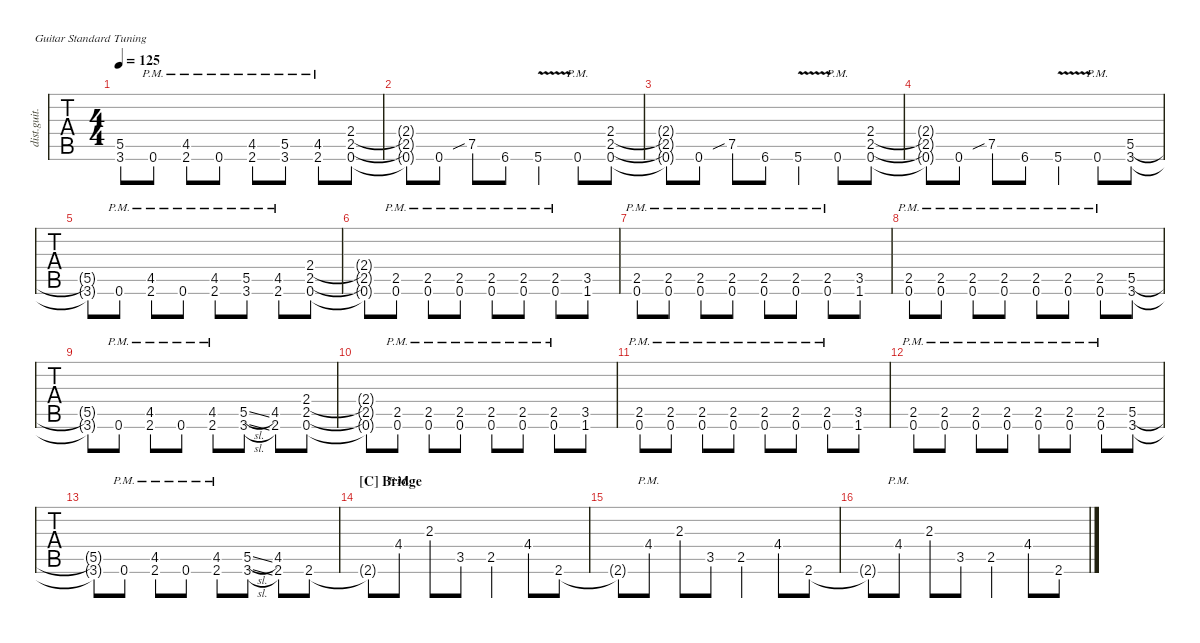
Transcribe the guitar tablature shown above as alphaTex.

\defaultSystemsLayout 4
\hideDynamics
\bracketExtendMode nobrackets
\otherSystemsTrackNameOrientation horizontal
\track ("Rhythm Guitar 2 (Kirk)" "dist.guit.") {defaultSystemsLayout 4 multiBarRest instrument distortionguitar}
\staff {tabs}
\tuning (E4 B3 G3 D3 A2 E2)
\ts (4 4)
\tempo 125
\clef g2
\ks c
(5.5{t} 3.6{t}).8{dy mf} 0.6{pm}.8 (2.6{pm acc #} 4.5{pm acc #}).8 0.6{pm}.8 (2.6{pm acc #} 4.5{pm acc #}).8 (3.6{pm} 5.5{pm}).8 (2.6{pm acc #} 4.5{pm acc #}).8 (0.6 2.5 2.4).8 |
(2.5{t} 0.6{t} 2.4{t}).8 0.6.8 7.5{sib}.8 6.6{acc #}.8 5.6{v}.4 0.6{pm}.8 (0.6 2.5 2.4).8 |
(2.5{t} 0.6{t} 2.4{t}).8 0.6.8 7.5{sib}.8 6.6{acc #}.8 5.6{v}.4 0.6{pm}.8 (0.6 2.5 2.4).8 |
(2.5{t} 0.6{t} 2.4{t}).8 0.6.8 7.5{sib}.8 6.6{acc #}.8 5.6{v}.4 0.6{pm}.8 (3.6 5.5).8 |
(5.5{t} 3.6{t}).8 0.6{pm}.8 (2.6{pm acc #} 4.5{pm acc #}).8 0.6{pm}.8 (2.6{pm acc #} 4.5{pm acc #}).8 (3.6{pm} 5.5{pm}).8 (2.6{pm acc #} 4.5{pm acc #}).8 (0.6 2.5 2.4).8 |
(0.6{t} 2.5{t} 2.4{t}).8 (0.6{pm} 2.5{pm}).8 (0.6{pm} 2.5{pm}).8 (0.6{pm} 2.5{pm}).8 (0.6{pm} 2.5{pm}).8 (0.6{pm} 2.5{pm}).8 (0.6{pm} 2.5{pm}).8 (1.6 3.5).8 |
(0.6{pm} 2.5{pm}).8 (0.6{pm} 2.5{pm}).8 (0.6{pm} 2.5{pm}).8 (0.6{pm} 2.5{pm}).8 (0.6{pm} 2.5{pm}).8 (0.6{pm} 2.5{pm}).8 (0.6{pm} 2.5{pm}).8 (1.6 3.5).8 |
(0.6{pm} 2.5{pm}).8 (0.6{pm} 2.5{pm}).8 (0.6{pm} 2.5{pm}).8 (0.6{pm} 2.5{pm}).8 (0.6{pm} 2.5{pm}).8 (0.6{pm} 2.5{pm}).8 (0.6{pm} 2.5{pm}).8 (3.6 5.5).8 |
(5.5{t} 3.6{t}).8 0.6{pm}.8 (2.6{pm acc #} 4.5{pm acc #}).8 0.6{pm}.8 (2.6{pm acc #} 4.5{pm acc #}).8 (3.6{sl} 5.5{sl}).8 (2.6{acc #} 4.5{acc #}).8 (0.6 2.5 2.4).8 |
(0.6{t} 2.5{t} 2.4{t}).8 (0.6{pm} 2.5{pm}).8 (0.6{pm} 2.5{pm}).8 (0.6{pm} 2.5{pm}).8 (0.6{pm} 2.5{pm}).8 (0.6{pm} 2.5{pm}).8 (0.6{pm} 2.5{pm}).8 (1.6 3.5).8 |
(0.6{pm} 2.5{pm}).8 (0.6{pm} 2.5{pm}).8 (0.6{pm} 2.5{pm}).8 (0.6{pm} 2.5{pm}).8 (0.6{pm} 2.5{pm}).8 (0.6{pm} 2.5{pm}).8 (0.6{pm} 2.5{pm}).8 (1.6 3.5).8 |
(0.6{pm} 2.5{pm}).8 (0.6{pm} 2.5{pm}).8 (0.6{pm} 2.5{pm}).8 (0.6{pm} 2.5{pm}).8 (0.6{pm} 2.5{pm}).8 (0.6{pm} 2.5{pm}).8 (0.6{pm} 2.5{pm}).8 (3.6 5.5).8 |
(5.5{t} 3.6{t}).8 0.6{pm}.8 (2.6{pm acc #} 4.5{pm acc #}).8 0.6{pm}.8 (2.6{pm acc #} 4.5{pm acc #}).8 (3.6{sl} 5.5{sl}).8 (2.6{acc #} 4.5{acc #}).8 2.6{acc #}.8 |
\section ("C" "Bridge")
2.6{t acc #}.8 4.4{pm acc #}.8 2.3.8 3.5.8 2.5.4 4.4{acc #}.8 2.6{acc #}.8 |
2.6{t acc #}.8 4.4{pm acc #}.8 2.3.8 3.5.8 2.5.4 4.4{acc #}.8 2.6{acc #}.8 |
2.6{t acc #}.8 4.4{pm acc #}.8 2.3.8 3.5.8 2.5.4 4.4{acc #}.8 2.6{acc #}.8
